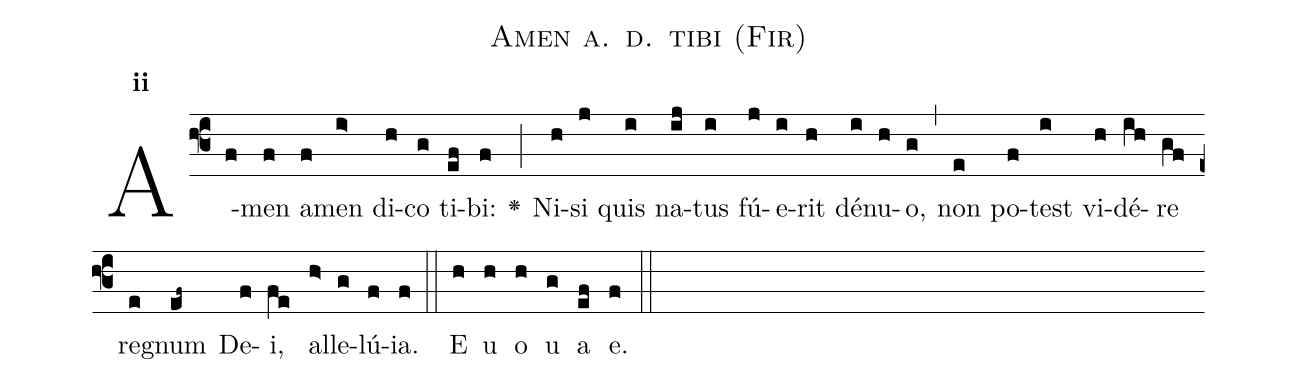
name:Amen a. d. tibi (Fir);
office-part:Antiphona;
mode:2;
%%
initial-style: 1;
name: Amen a. d. tibi
book: Antiphonae & Responsoria/Tomus II, p. 167;
occasion: Hebdomada II Paschae Feria II;
office-part: Laudes Ant E;
user-notes: ;
commentary: ;
annotation: 2d;
centering-scheme: english;
fontsize: 12;
font: OFLSortsMillGoudy;
height: 11;
width: 4.5;
%%
(f3)A(f)men(f) a(f)men(i>) di(h)co(g) ti(ef)bi:(f) <v>\greheightstar</v>(;) Ni(h)si(j) quis(i) na(ij)tus(i) fú(j)e(i)rit(h) dé(i)nu(h)o,(g) (,) non(e) po(f)test(i) vi(h)dé(ih)re(gf) re(e)gnum(ef~) De(f)i,(fe) al(h>)le(g)lú(f)ia.(f) (::)
E(h) u(h) o(h) u(g) a(ef) e.(f) (::)
